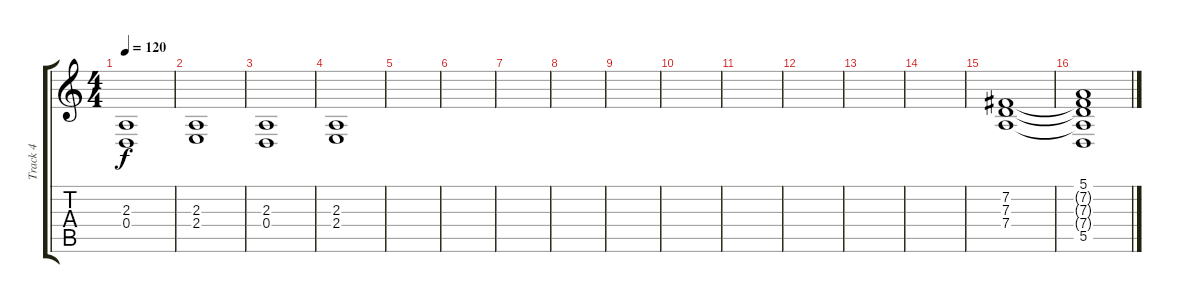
\track ("Track 4" "Track 4") {instrument bagpipe}
\staff {score tabs}
\tuning (E4 B3 G3 D3 A2 E2) {hide}
\ts (4 4)
\tempo 120
\clef g2
\ks c
(2.3 0.4).1{dy f} |
(2.3 2.4).1 |
(2.3 0.4).1 |
(2.3 2.4).1 |
|
|
|
|
|
|
|
|
|
|
(7.2 7.3 7.4).1 |
(5.1 7.2{t} 7.3{t} 7.4{t} 5.5).1
